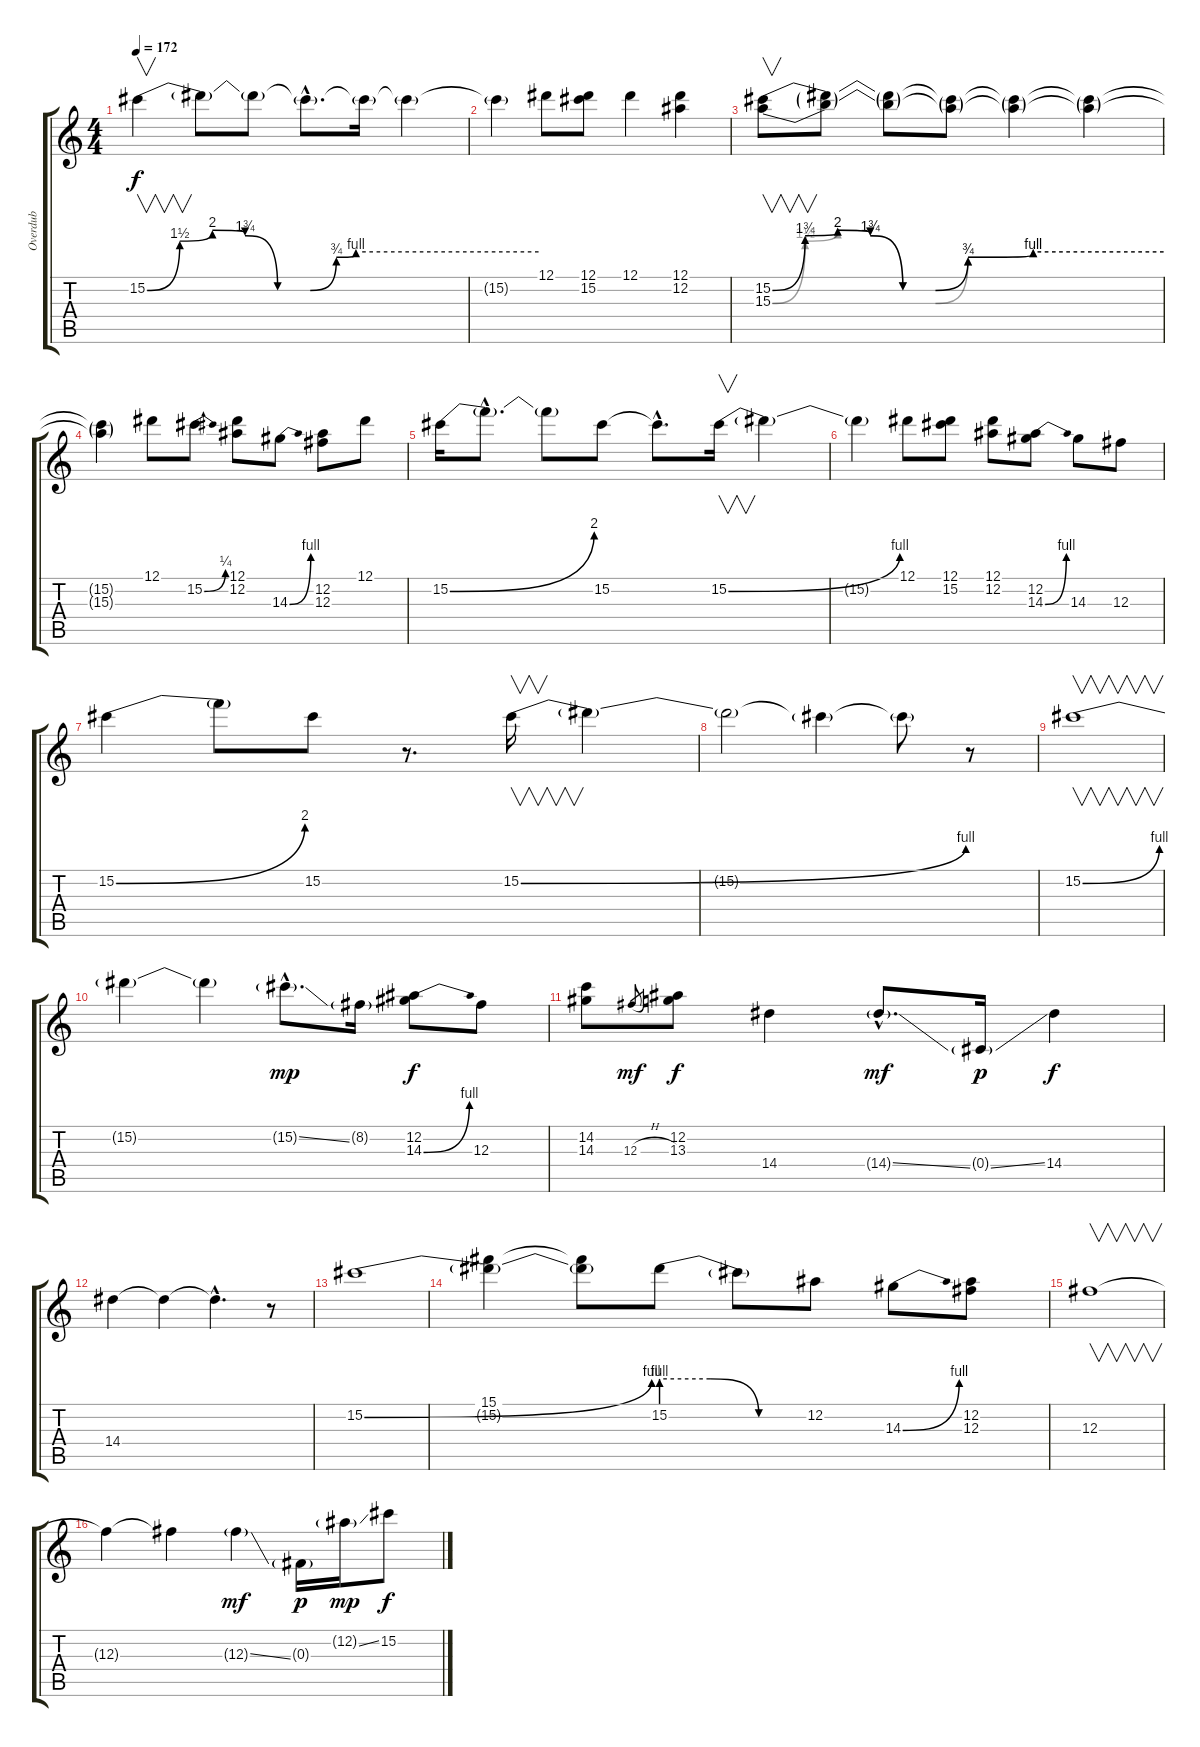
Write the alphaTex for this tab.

\track ("Overdub" "Overdub") {instrument fretlessbass}
\staff {score tabs}
\tuning (Eb4 Bb3 Gb3 Db3 Ab2 Eb2) {hide}
\ts (4 4)
\tempo 172
\clef g2
\ks c
15.2{be (custom 0 0 5 6 10 8 15 7 20 0 25 0 29 3 32 4 60 4)}.4{v dy f} 15.2{t}.8 15.2{t}.8 15.2{hac t}.8{d} 15.2{t}.16 15.2{t}.4 |
15.2{t}.4 12.1.8 (12.1 15.2).8 12.1.4 (12.1 12.2).4 |
(15.2{be (custom 0 0 5 7 10 8 15 7 20 0 25 0 30 3 40 4 60 4)} 15.3{be (custom 0 0 5 6 10 8 15 7 20 0 25 0 30 3 40 4 60 4)}).8{v} (15.2{t} 15.3{t}).8 (15.2{t} 15.3{t}).8 (15.2{t} 15.3{t}).8 (15.2{t} 15.3{t}).4 (15.2{t} 15.3{t}).4 |
(15.2{t} 15.3{t}).4 12.1.8 15.2{be (bend 0 0 60 1)}.8 (12.1 12.2).8 14.3{be (bend 0 0 60 4)}.8 (12.2 12.3).8 12.1.8 |
15.2{be (bend 0 0 60 8)}.16 15.2{hac t}.8{d} 15.2{t}.8 15.2.8 15.2{hac t}.8{d} 15.2{be (bend 0 0 60 4)}.16{v} 15.2{t}.4 |
15.2{t}.4 12.1.8 (12.1 15.2).8 (12.1 12.2).8 (12.2 14.3{be (bend 0 0 60 4)}).8 14.3.8 12.3.8 |
15.2{be (bend 0 0 60 8)}.4 15.2{t}.8 15.2.8 r.8{d} 15.2{be (bend 0 0 60 4)}.16{v} 15.2{t}.4 |
15.2{t}.2 15.2{t}.4 15.2{t}.8 r.8 |
15.2{be (bend 0 0 60 4)}.1{v} |
15.2{t}.4 15.2{t}.4 15.2{ss g hac}.8{d dy mp} 8.2{g}.16 (12.2 14.3{be (bend 0 0 60 4)}).8{dy f} 12.3.8 |
(14.2 14.3).8 12.3{h}.8{gr dy mf} (12.2 13.3).8{dy f} 14.4.4 14.4{ss g hac}.8{d dy mf} 0.4{ss g}.16{dy p} 14.4.4{dy f} |
14.4.4 14.4{t}.4 14.4{hac t}.4{d} r.8 |
15.2{be (bend 0 0 60 4)}.1 |
(15.1 15.2{t}).4 (15.1{t} 15.2{t}).8 15.2{be (custom 0 4 20 4 40 0 60 0)}.8 15.2{t}.8 12.2.8 14.3{be (bend 0 0 60 4)}.8 (12.2 12.3).8 |
12.3.1{v} |
12.3{t}.4 12.3{t}.4 12.3{ss g}.4{dy mf} 0.3{g}.16{dy p} 12.2{ss g}.16{dy mp} 15.2.8{dy f}
